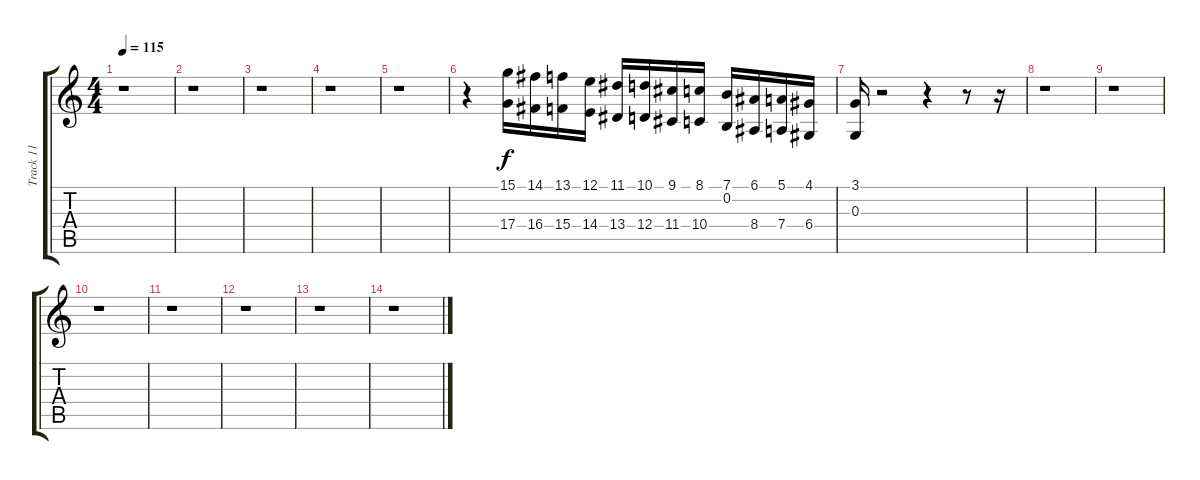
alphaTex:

\track ("Track 11" "Track 11") {instrument violin}
\staff {score tabs}
\tuning (E4 B3 G3 D3 A2 E2) {hide}
\ts (4 4)
\tempo 115
\clef g2
\ks c
r.1{dy f} |
r.1 |
r.1 |
r.1 |
r.1 |
r.4 (15.1 17.4).16 (14.1 16.4).16 (13.1 15.4).16 (12.1 14.4).16 (11.1 13.4).16 (10.1 12.4).16 (9.1 11.4).16 (8.1 10.4).16 (7.1 0.2).16 (6.1 8.4).16 (5.1 7.4).16 (4.1 6.4).16 |
(3.1 0.3).16 r.2 r.4 r.8 r.16 |
r.1 |
r.1 |
r.1 |
r.1 |
r.1 |
r.1 |
r.1
